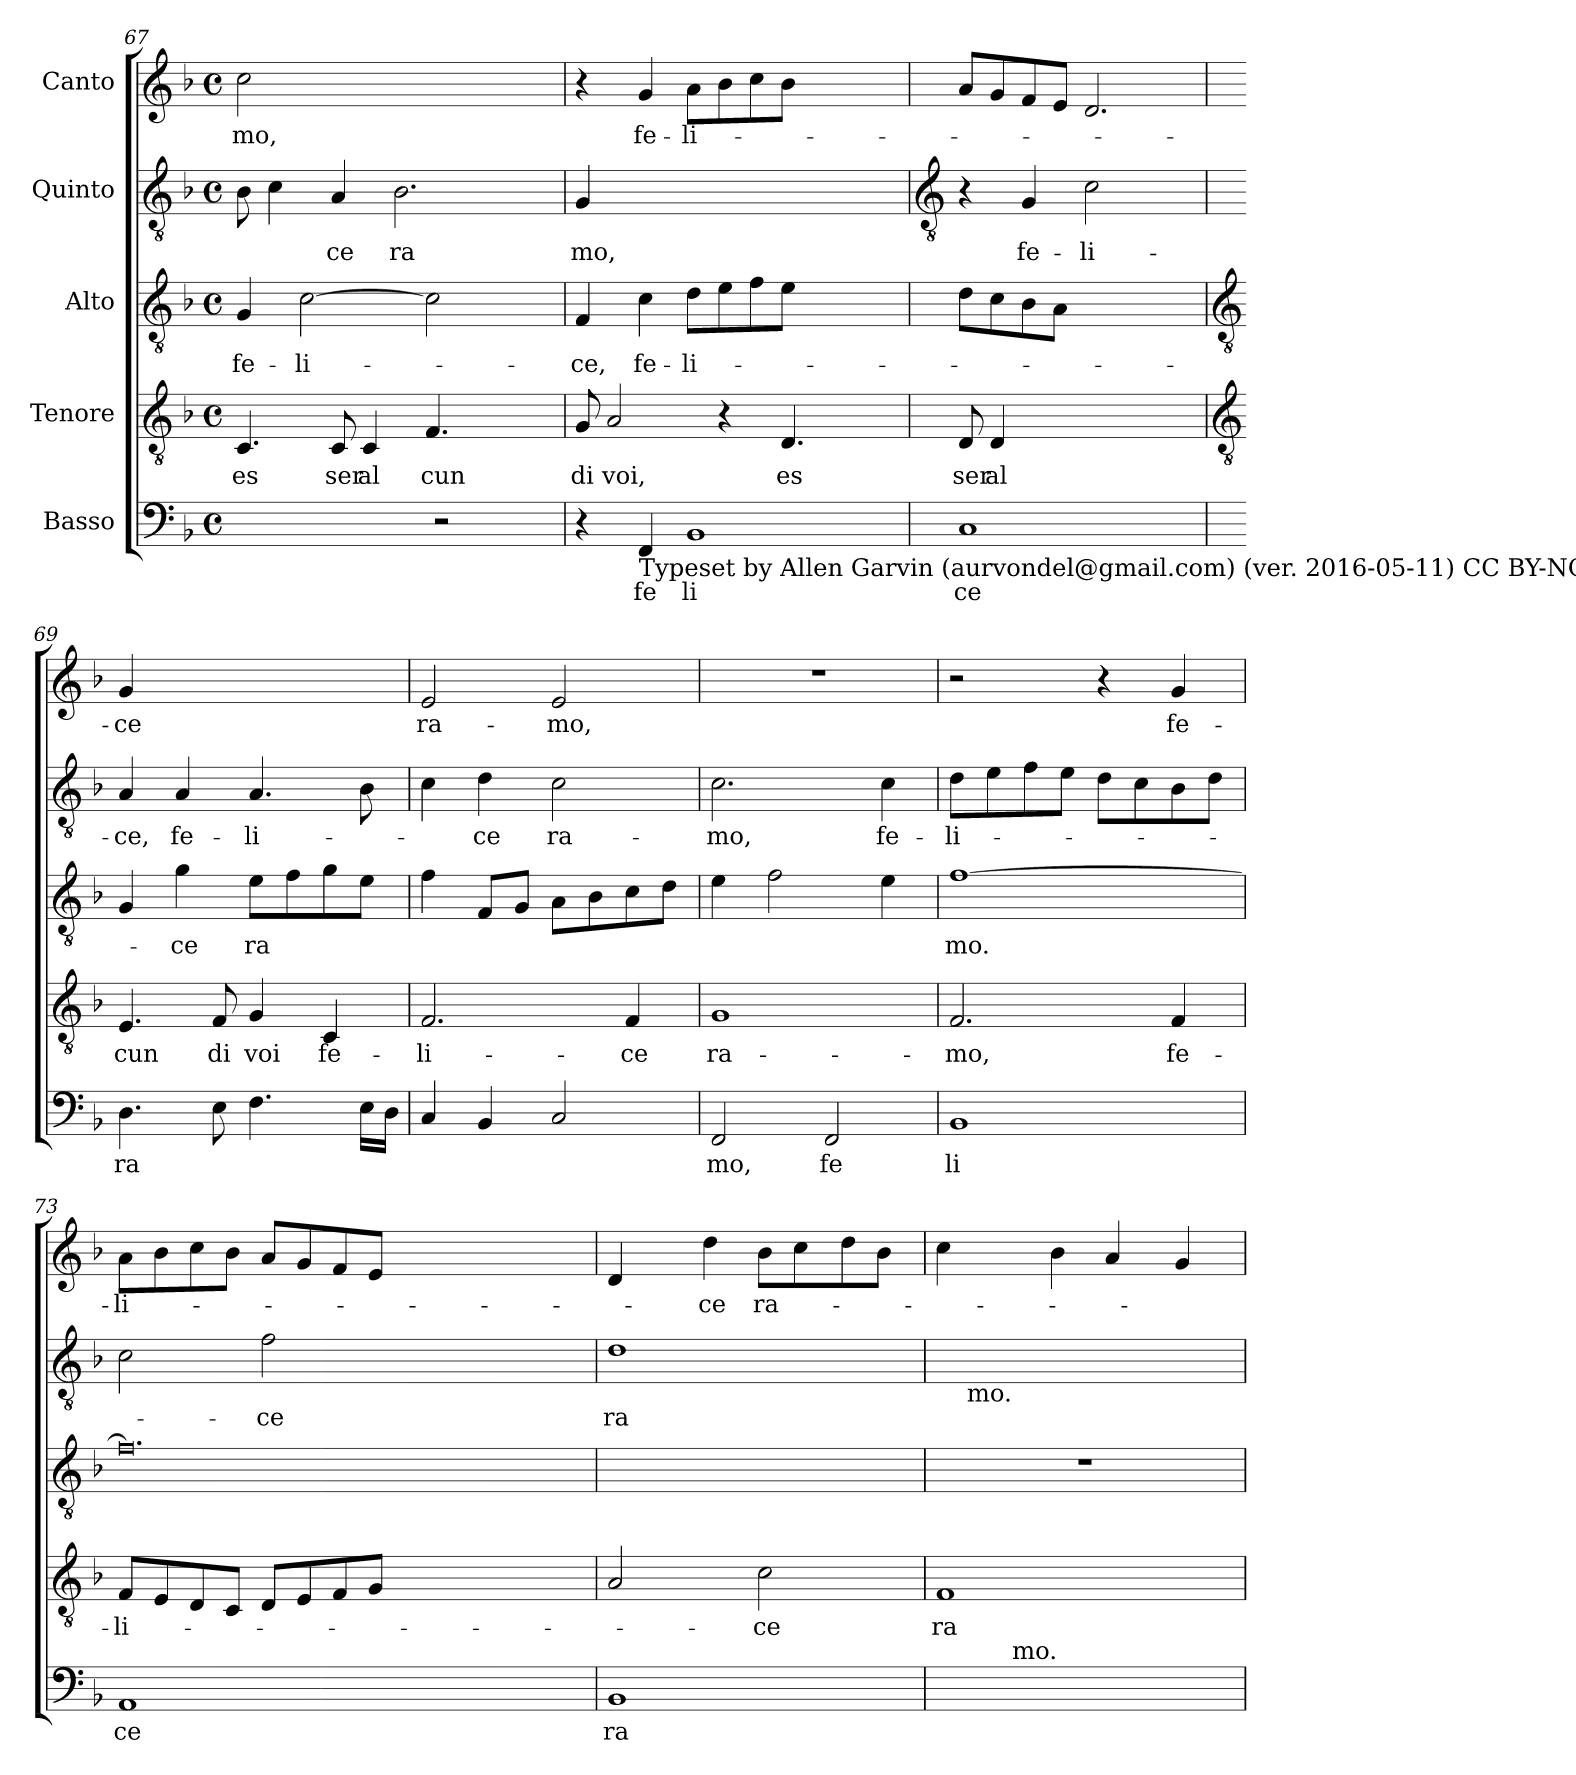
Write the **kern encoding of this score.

**kern	**text	**kern	**text	**kern	**text	**kern	**text	**kern	**text
*part5	*part5	*part4	*part4	*part3	*part3	*part2	*part2	*part1	*part1
*staff5	*staff5	*staff4	*staff4	*staff3	*staff3	*staff2	*staff2	*staff1	*staff1
*I"Basso	*	*I"Tenore	*	*I"Alto	*	*I"Quinto	*	*I"Canto	*
!!LO:LB:g=z
*clefF4	*	*clefGv2	*	*clefGv2	*	*clefGv2	*	*clefG2	*
*k[b-]	*	*k[b-]	*	*k[b-]	*	*k[b-]	*	*k[b-]	*
*F:	*	*F:	*	*F:	*	*F:	*	*F:	*
*M4/4	*	*M4/4	*	*M4/4	*	*M4/4	*	*M4/4	*
*met(c)	*	*met(c)	*	*met(c)	*	*met(c)	*	*met(c)	*
=67	=67	=67	=67	=67	=67	=67	=67	=67	=67
!	!	!	!LO:LY:b	!	!LO:LY:b	!	!	!	!LO:LY:b
4ryy	.	4.C/	es	4G/	fe-	8B-\	.	2cc\	-mo,
.	.	.	.	.	.	4c\	.	.	.
!	!	!	!	!	!LO:LY:b	!	!	!	!
4ryy	.	.	.	[2c\	-li-	.	.	.	.
!	!	!	!LO:LY:b	!	!	!	!LO:LY:b	!	!
.	.	8C/	ser	.	.	4A/	ce	.	.
!	!	!	!LO:LY:b	!	!	!	!	!	!
4ryy	.	4C/	al	.	.	.	.	2..ryy	.
!	!	!	!	!	!	!	!LO:LY:b	!	!
.	.	.	.	.	.	2.B-\	ra	.	.
!	!	!	!LO:LY:b	!	!	!	!	!	!
64ryy	.	4.F/	cun	2c\]	.	.	.	.	.
2r	.	.	.	.	.	.	.	.	.
.	.	4ryy	.	.	.	.	.	.	.
.	.	.	.	8ryy	.	.	.	.	.
16..ryy	.	.	.	.	.	.	.	.	.
!!LO:LB:g=z
=68	=68	=68	=68	=68	=68	=68	=68	=68	=68
!	!	!	!LO:LY:b	!	!LO:LY:b	!	!LO:LY:b	!	!
4r	.	8G/	di	4F/	-ce,	4G/	mo,	4r	.
!	!	!	!LO:LY:b	!	!	!	!	!	!
.	.	2A/	voi,	.	.	.	.	.	.
!LO:TX:b:t=Typeset by Allen Garvin (aurvondel@gmail.com) (ver. 2016-05-11) CC BY-NC 3.0	!	!	!	!	!	!	!	!	!
!	!LO:LY:b	!	!	!	!LO:LY:b	!	!	!	!LO:LY:b
4FF/	fe	.	.	4c\	fe-	1ryy	.	4g/	fe-
!	!LO:LY:b	!	!	!	!LO:LY:b	!	!	!	!LO:LY:b
1BB-	li	.	.	8d\L	-li-	.	.	8a\L	-li-
.	.	4r	.	8e\	.	.	.	8b-\	.
.	.	.	.	8f\	.	.	.	8cc\	.
!	!	!	!LO:LY:b	!	!	!	!	!	!
.	.	4.D/	es	8e\J	.	.	.	8b-\J	.
.	.	.	.	2ryy	.	.	.	2ryy	.
.	.	4ryy	.	.	.	4ryy	.	.	.
!!LO:LB:g=z
=68A	=68A	=68A	=68A	=68A	=68A	=68A	=68A	=68A	=68A
*	*	*	*	*	*	*clefGv2	*	*	*
!	!LO:LY:b	!	!LO:LY:b	!	!	!	!	!	!
1C	ce	8D/	ser	8d\L	.	4r	.	8a/L	.
!	!	!	!LO:LY:b	!	!	!	!	!	!
.	.	4D/	al	8c\	.	.	.	8g/	.
!	!	!	!	!	!	!	!LO:LY:b	!	!
.	.	.	.	8B-\	.	4G/	fe-	8f/	.
.	.	2..ryy	.	8A\J	.	.	.	8e/J	.
!	!	!	!	!	!	!	!LO:LY:b	!	!
.	.	.	.	2.ryy	.	2c\	-li-	2.d/	.
4ryy	.	.	.	.	.	4ryy	.	.	.
!!LO:LB:g=z
=69A	=69A	=69A	=69A	=69A	=69A	=69A	=69A	=69A	=69A
*	*	*clefGv2	*	*clefGv2	*	*	*	*	*
!	!LO:LY:b	!	!LO:LY:b	!	!	!	!LO:LY:b	!	!LO:LY:b
4.D\	ra	4.E/	cun	4G/	.	4A/	-ce,	4g/	-ce
!	!	!	!	!	!LO:LY:b	!	!LO:LY:b	!	!
.	.	.	.	4g\	-ce	4A/	fe-	2.ryy	.
!	!	!	!LO:LY:b	!	!	!	!	!	!
8E\	.	8F/	di	.	.	.	.	.	.
!	!	!	!LO:LY:b	!	!LO:LY:b	!	!LO:LY:b	!	!
4.F\	.	4G/	voi	8e\L	ra	4.A/	-li-	.	.
.	.	.	.	8f\	.	.	.	.	.
!	!	!	!LO:LY:b	!	!	!	!	!	!
.	.	4C/	fe-	8g\	.	.	.	.	.
16E\LL	.	.	.	8e\J	.	8B-\	.	.	.
16D\JJ	.	.	.	.	.	.	.	.	.
!!LO:LB:g=z
=70	=70	=70	=70	=70	=70	=70	=70	=70	=70
!	!	!	!LO:LY:b	!	!	!	!	!	!LO:LY:b
4C/	.	2.F/	-li-	4f\	.	4c\	.	2e/	ra-
!	!	!	!	!	!	!	!LO:LY:b	!	!
4BB-/	.	.	.	8F/L	.	4d\	-ce	.	.
.	.	.	.	8G/J	.	.	.	.	.
!	!	!	!	!	!	!	!LO:LY:b	!	!LO:LY:b
2C/	.	.	.	8A\L	.	2c\	ra-	2e/	-mo,
.	.	.	.	8B-\	.	.	.	.	.
!	!	!	!LO:LY:b	!	!	!	!	!	!
.	.	4F/	-ce	8c\	.	.	.	.	.
.	.	.	.	8d\J	.	.	.	.	.
=71	=71	=71	=71	=71	=71	=71	=71	=71	=71
!	!LO:LY:b	!	!LO:LY:b	!	!	!	!LO:LY:b	!	!
2FF/	mo,	1G	ra-	4e\	.	2.c\	-mo,	1r	.
.	.	.	.	2f\	.	.	.	.	.
!	!LO:LY:b	!	!	!	!	!	!	!	!
2FF/	fe	.	.	.	.	.	.	.	.
!	!	!	!	!	!	!	!LO:LY:b	!	!
.	.	.	.	4e\	.	4c\	fe-	.	.
=72	=72	=72	=72	=72	=72	=72	=72	=72	=72
!	!LO:LY:b	!	!LO:LY:b	!	!LO:LY:b	!	!LO:LY:b	!	!
1BB-	li	2.F/	-mo,	[1f	mo.	8d\L	-li-	2r	.
.	.	.	.	.	.	8e\	.	.	.
.	.	.	.	.	.	8f\	.	.	.
.	.	.	.	.	.	8e\J	.	.	.
.	.	.	.	.	.	8d\L	.	4r	.
.	.	.	.	.	.	8c\	.	.	.
!	!	!	!LO:LY:b	!	!	!	!	!	!LO:LY:b
.	.	4F/	fe-	.	.	8B-\	.	4g/	fe-
.	.	.	.	.	.	8d\J	.	.	.
=73	=73	=73	=73	=73	=73	=73	=73	=73	=73
!	!LO:LY:b	!	!LO:LY:b	!	!	!	!	!	!LO:LY:b
1AA	ce	8F/L	-li-	0.f]	.	2c\	.	8a\L	-li-
.	.	8E/	.	.	.	.	.	8b-\	.
.	.	8D/	.	.	.	.	.	8cc\	.
.	.	8C/J	.	.	.	.	.	8b-\J	.
!	!	!	!	!	!	!	!LO:LY:b	!	!
.	.	8D/L	.	.	.	2f\	-ce	8a/L	.
.	.	8E/	.	.	.	.	.	8g/	.
.	.	8F/	.	.	.	.	.	8f/	.
.	.	8G/J	.	.	.	.	.	8e/J	.
0ryy	.	0ryy	.	.	.	0ryy	.	0ryy	.
=74	=74	=74	=74	=74	=74	=74	=74	=74	=74
!	!LO:LY:b	!	!	!	!	!	!LO:LY:b	!	!
1BB-	ra	2A/	.	16ryy	.	1d	ra-	4d/	.
.	.	.	.	16ryy	.	.	.	.	.
.	.	.	.	16ryy	.	.	.	.	.
.	.	.	.	2ryy	.	.	.	.	.
!	!	!	!	!	!	!	!	!	!LO:LY:b
.	.	.	.	.	.	.	.	4dd\	-ce
!	!	!	!LO:LY:b	!	!	!	!	!	!LO:LY:b
.	.	2c\	-ce	.	.	.	.	8b-\L	ra-
.	.	.	.	.	.	.	.	8cc\	.
.	.	.	.	4ryy	.	.	.	.	.
.	.	.	.	.	.	.	.	8dd\	.
.	.	.	.	.	.	.	.	8b-\J	.
.	.	.	.	16ryy	.	.	.	.	.
=75	=75	=75	=75	=75	=75	=75	=75	=75	=75
!	!	!	!LO:LY:b	!	!	!	!	!	!
32ryy	.	1F	ra-	1r	.	32ryy	.	4cc\	.
32ryy	.	.	.	.	.	32ryy	.	.	.
!	!	!	!	!	!	!LO:TX:b:t=mo.	!	!	!
32ryy	.	.	.	.	.	32ryy	.	.	.
32ryy	.	.	.	.	.	32ryy	.	.	.
32ryy	.	.	.	.	.	32ryy	.	.	.
!LO:TX:a:t=mo.	!	!	!	!	!	!	!	!	!
32ryy	.	.	.	.	.	32ryy	.	.	.
2ryy	.	.	.	.	.	2ryy	.	.	.
.	.	.	.	.	.	.	.	4b-\	.
.	.	.	.	.	.	.	.	4a/	.
4ryy	.	.	.	.	.	4ryy	.	.	.
.	.	.	.	.	.	.	.	4g/	.
16ryy	.	.	.	.	.	16ryy	.	.	.
=	=	=	=	=	=	=	=	=	=
*-	*-	*-	*-	*-	*-	*-	*-	*-	*-
